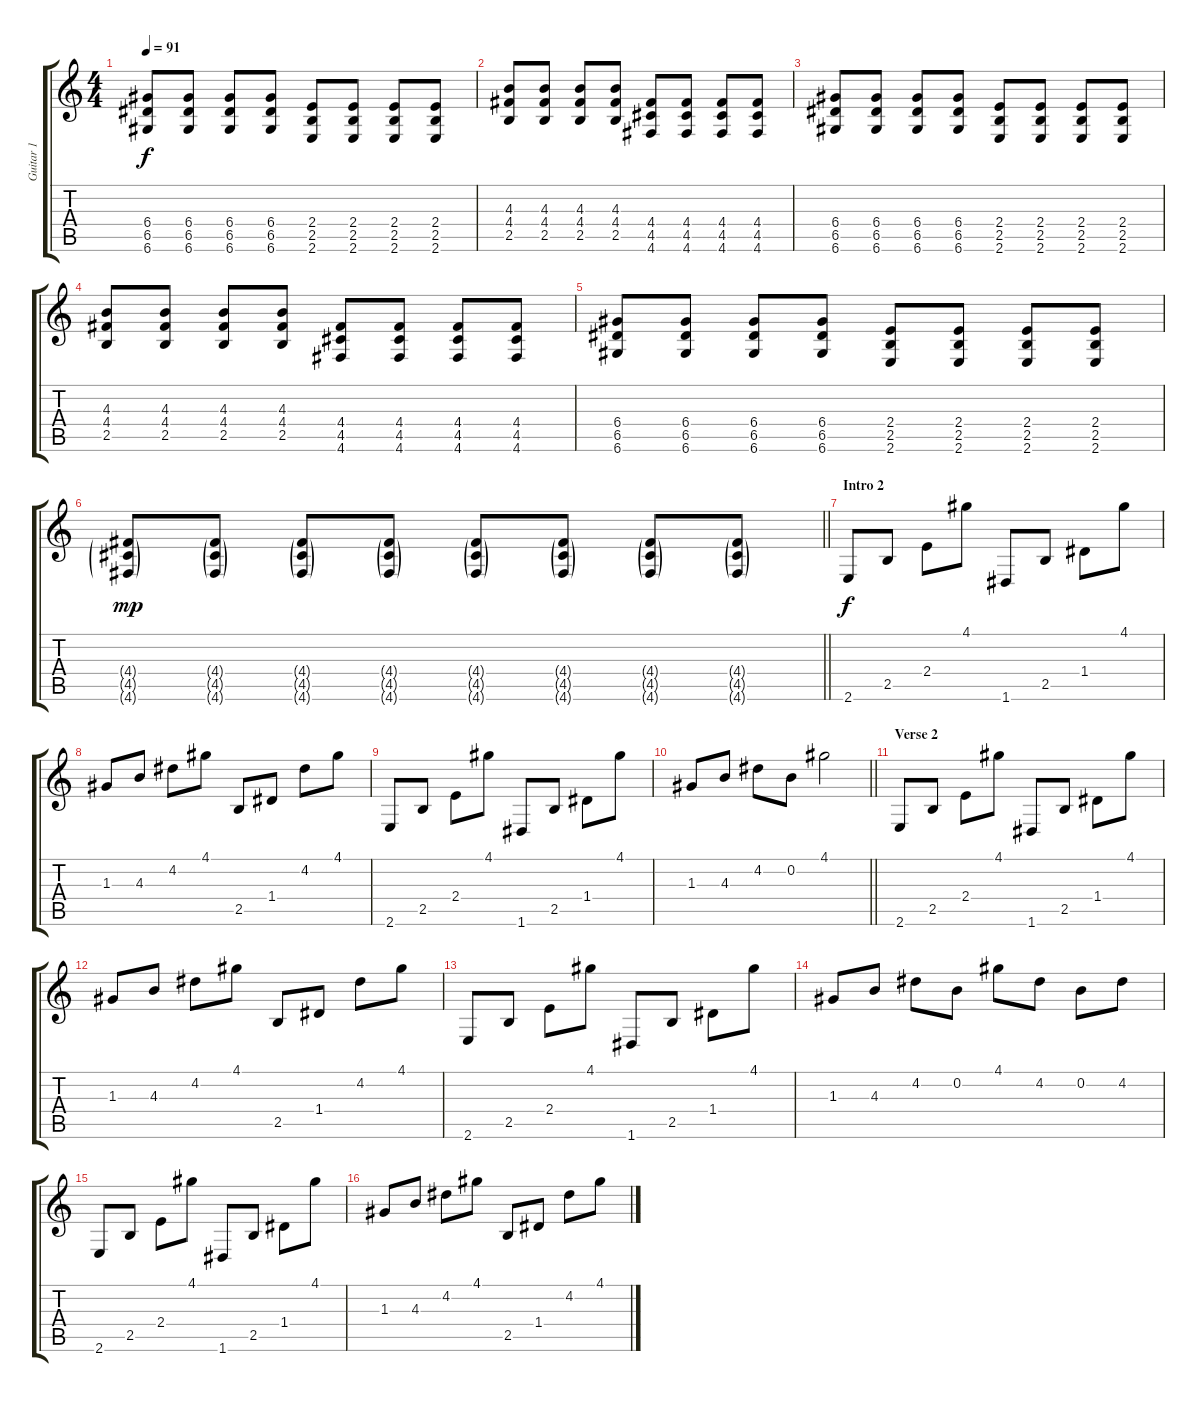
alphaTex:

\track ("Guitar 1" "Guitar 1") {instrument electricguitarclean}
\staff {score tabs}
\tuning (E4 B3 G3 D3 A2 D2) {hide}
\ts (4 4)
\tempo 91
\clef g2
\ks c
(6.4 6.5 6.6).8{dy f} (6.4 6.5 6.6).8 (6.4 6.5 6.6).8 (6.4 6.5 6.6).8 (2.4 2.5 2.6).8 (2.4 2.5 2.6).8 (2.4 2.5 2.6).8 (2.4 2.5 2.6).8 |
(4.3 4.4 2.5).8 (4.3 4.4 2.5).8 (4.3 4.4 2.5).8 (4.3 4.4 2.5).8 (4.4 4.5 4.6).8 (4.4 4.5 4.6).8 (4.4 4.5 4.6).8 (4.4 4.5 4.6).8 |
(6.4 6.5 6.6).8 (6.4 6.5 6.6).8 (6.4 6.5 6.6).8 (6.4 6.5 6.6).8 (2.4 2.5 2.6).8 (2.4 2.5 2.6).8 (2.4 2.5 2.6).8 (2.4 2.5 2.6).8 |
(4.3 4.4 2.5).8 (4.3 4.4 2.5).8 (4.3 4.4 2.5).8 (4.3 4.4 2.5).8 (4.4 4.5 4.6).8 (4.4 4.5 4.6).8 (4.4 4.5 4.6).8 (4.4 4.5 4.6).8 |
(6.4 6.5 6.6).8 (6.4 6.5 6.6).8 (6.4 6.5 6.6).8 (6.4 6.5 6.6).8 (2.4 2.5 2.6).8 (2.4 2.5 2.6).8 (2.4 2.5 2.6).8 (2.4 2.5 2.6).8 |
\barLineRight lightlight
(4.4{g} 4.5{g} 4.6{g}).8{dy mp} (4.4{g} 4.5{g} 4.6{g}).8 (4.4{g} 4.5{g} 4.6{g}).8 (4.4{g} 4.5{g} 4.6{g}).8 (4.4{g} 4.5{g} 4.6{g}).8 (4.4{g} 4.5{g} 4.6{g}).8 (4.4{g} 4.5{g} 4.6{g}).8 (4.4{g} 4.5{g} 4.6{g}).8 |
\section ("" "Intro 2")
2.6.8{dy f} 2.5.8 2.4.8 4.1.8 1.6.8 2.5.8 1.4.8 4.1.8 |
1.3.8 4.3.8 4.2.8 4.1.8 2.5.8 1.4.8 4.2.8 4.1.8 |
2.6.8 2.5.8 2.4.8 4.1.8 1.6.8 2.5.8 1.4.8 4.1.8 |
\barLineRight lightlight
1.3.8 4.3.8 4.2.8 0.2.8 4.1.2 |
\section ("" "Verse 2")
2.6.8 2.5.8 2.4.8 4.1.8 1.6.8 2.5.8 1.4.8 4.1.8 |
1.3.8 4.3.8 4.2.8 4.1.8 2.5.8 1.4.8 4.2.8 4.1.8 |
2.6.8 2.5.8 2.4.8 4.1.8 1.6.8 2.5.8 1.4.8 4.1.8 |
1.3.8 4.3.8 4.2.8 0.2.8 4.1.8 4.2.8 0.2.8 4.2.8 |
2.6.8 2.5.8 2.4.8 4.1.8 1.6.8 2.5.8 1.4.8 4.1.8 |
1.3.8 4.3.8 4.2.8 4.1.8 2.5.8 1.4.8 4.2.8 4.1.8
